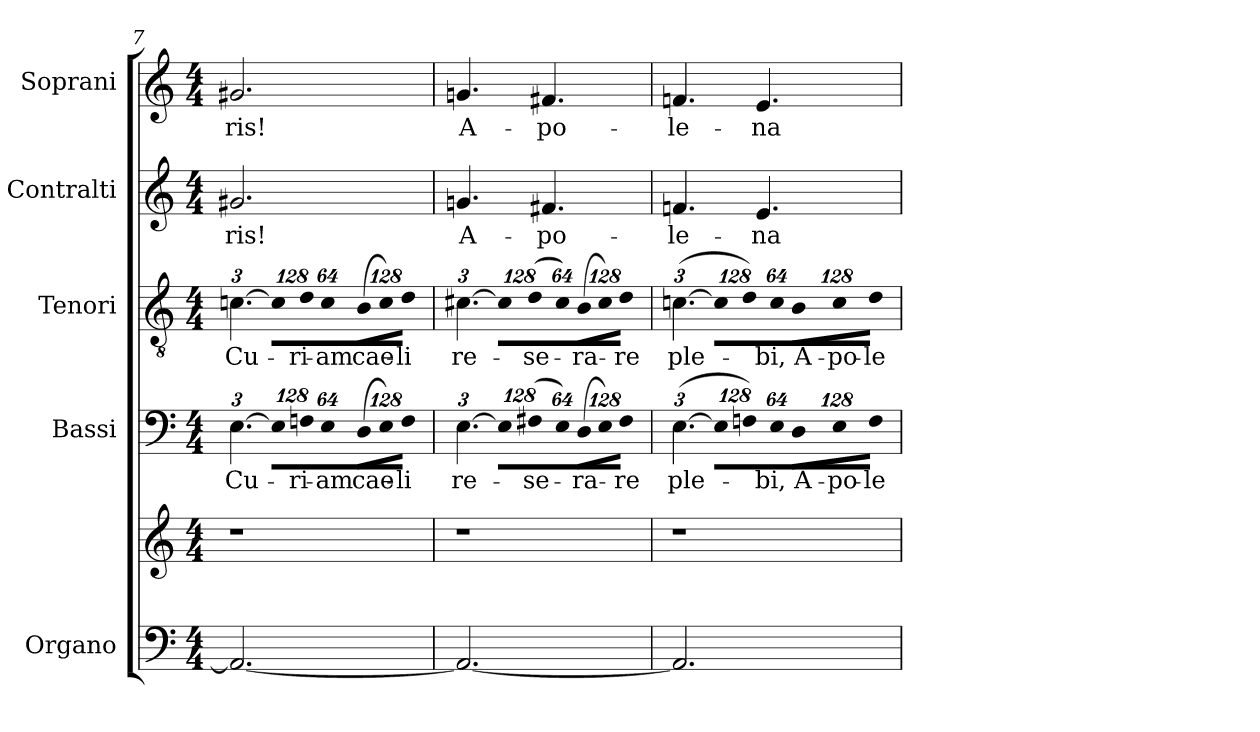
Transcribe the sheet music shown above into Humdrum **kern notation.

**kern	**kern	**kern	**text	**kern	**text	**kern	**text	**kern	**text
*part5	*part5	*part4	*part4	*part3	*part3	*part2	*part2	*part1	*part1
*staff6	*staff5	*staff4	*staff4	*staff3	*staff3	*staff2	*staff2	*staff1	*staff1
*I"Organo	*	*I"Bassi	*	*I"Tenori	*	*I"Contralti	*	*I"Soprani	*
*I'Org.	*	*I'B.	*	*I'T.	*	*I'C.	*	*I'S.	*
*clefF4	*clefG2	*clefF4	*	*clefGv2	*	*clefG2	*	*clefG2	*
*	*	*	*	*ITrd7c12	*	*	*	*	*
*k[]	*k[]	*k[]	*	*k[]	*	*k[]	*	*k[]	*
*C:	*C:	*C:	*	*C:	*	*C:	*	*C:	*
*M4/4	*M4/4	*M4/4	*	*M4/4	*	*M4/4	*	*M4/4	*
=7	=7	=7	=7	=7	=7	=7	=7	=7	=7
!	!LO:N:vis=1	!	!	!	!	!	!	!	!
*	*	*Xbrackettup	*	*	*	*	*	*	*
!	!	!	!LO:LY:b:color=#000000	!	!	!	!	!	!
*	*	*	*	*Xbrackettup	*	*	*	*	*
!	!	!	!	!	!LO:LY:b:color=#000000	!	!	!	!
!	!	!	!	!	!	!	!LO:LY:b:color=#000000	!	!
!	!	!	!	!	!	!	!	!	!LO:LY:b:color=#000000
2.AAi/_	2.r	[6.Ei\	Cu-	[6.Cni\	Cu-	2.g#Xi/	-ris!	2.g#Xi/	-ris!
!	!	!LO:N:vis=8	!	!LO:N:vis=8	!	!	!	!	!
.	.	1024%85Ei\L]	.	1024%85Ci\L]	.	.	.	.	.
!	!	!LO:N:vis=8	!	!	!	!	!	!	!
!	!	!	!LO:LY:b:color=#000000	!LO:N:vis=8	!	!	!	!	!
!	!	!	!	!	!LO:LY:b:color=#000000	!	!	!	!
.	.	1024%85Fni\	-ri-	1024%85Di\	-ri-	.	.	.	.
!	!	!LO:N:vis=8	!	!	!	!	!	!	!
!	!	!	!LO:LY:b:color=#000000	!LO:N:vis=8	!	!	!	!	!
!	!	!	!	!	!LO:LY:b:color=#000000	!	!	!	!
.	.	512%43Ei\J	-am	512%43Ci\J	-am	.	.	.	.
!	!	!LO:N:vis=8	!	!	!	!	!	!	!
!	!	!	!LO:LY:b:color=#000000	!LO:N:vis=8	!	!	!	!	!
!	!	!	!	!	!LO:LY:b:color=#000000	!	!	!	!
.	.	(1024%85Di\L	cae-	(1024%85BBi\L	cae-	.	.	.	.
!	!	!LO:N:vis=8	!	!LO:N:vis=8	!	!	!	!	!
.	.	1024%85Ei\)	.	1024%85Ci\)	.	.	.	.	.
!	!	!LO:N:vis=8	!	!	!	!	!	!	!
!	!	!	!LO:LY:b:color=#000000	!LO:N:vis=8	!	!	!	!	!
!	!	!	!	!	!LO:LY:b:color=#000000	!	!	!	!
.	.	512%43Fi\J	-li	512%43Di\J	-li	.	.	.	.
=8	=8	=8	=8	=8	=8	=8	=8	=8	=8
!	!LO:N:vis=1	!	!	!	!	!	!	!	!
!	!	!	!LO:LY:b:color=#000000	!	!	!	!	!	!
!	!	!	!	!	!LO:LY:b:color=#000000	!	!	!	!
!	!	!	!	!	!	!	!LO:LY:b:color=#000000	!	!
!	!	!	!	!	!	!	!	!	!LO:LY:b:color=#000000
2.AAi/_	2.r	[6.Ei\	re-	[6.C#Xi\	re-	4.gni/	A-	4.gni/	A-
!	!	!LO:N:vis=8	!	!LO:N:vis=8	!	!	!	!	!
.	.	1024%85Ei\L]	.	1024%85C#i\L]	.	.	.	.	.
!	!	!LO:N:vis=8	!	!	!	!	!	!	!
!	!	!	!LO:LY:b:color=#000000	!LO:N:vis=8	!	!	!	!	!
!	!	!	!	!	!LO:LY:b:color=#000000	!	!	!	!
.	.	(1024%85F#Xi\	-se-	(1024%85Di\	-se-	.	.	.	.
!	!	!	!	!	!	!	!LO:LY:b:color=#000000	!	!
!	!	!	!	!	!	!	!	!	!LO:LY:b:color=#000000
.	.	.	.	.	.	4.f#Xi/	-po-	4.f#Xi/	-po-
!	!	!LO:N:vis=8	!	!LO:N:vis=8	!	!	!	!	!
.	.	512%43Ei\J)	.	512%43C#i\J)	.	.	.	.	.
!	!	!LO:N:vis=8	!	!	!	!	!	!	!
!	!	!	!LO:LY:b:color=#000000	!LO:N:vis=8	!	!	!	!	!
!	!	!	!	!	!LO:LY:b:color=#000000	!	!	!	!
.	.	(1024%85Di\L	-ra-	(1024%85BBi\L	-ra-	.	.	.	.
!	!	!LO:N:vis=8	!	!LO:N:vis=8	!	!	!	!	!
.	.	1024%85Ei\)	.	1024%85C#i\)	.	.	.	.	.
!	!	!LO:N:vis=8	!	!	!	!	!	!	!
!	!	!	!LO:LY:b:color=#000000	!LO:N:vis=8	!	!	!	!	!
!	!	!	!	!	!LO:LY:b:color=#000000	!	!	!	!
.	.	512%43F#i\J	-re	512%43Di\J	-re	.	.	.	.
=9	=9	=9	=9	=9	=9	=9	=9	=9	=9
!	!LO:N:vis=1	!	!	!	!	!	!	!	!
!	!	!	!LO:LY:b:color=#000000	!	!	!	!	!	!
!	!	!	!	!	!LO:LY:b:color=#000000	!	!	!	!
!	!	!	!	!	!	!	!LO:LY:b:color=#000000	!	!
!	!	!	!	!	!	!	!	!	!LO:LY:b:color=#000000
2.AAi/]	2.r	([6.Ei\	ple-	([6.Cni\	ple-	4.fni/	-le-	4.fni/	-le-
!	!	!LO:N:vis=8	!	!LO:N:vis=8	!	!	!	!	!
.	.	1024%85Ei\L]	.	1024%85Ci\L]	.	.	.	.	.
!	!	!LO:N:vis=8	!	!LO:N:vis=8	!	!	!	!	!
.	.	1024%85Fni\)	.	1024%85Di\)	.	.	.	.	.
!	!	!	!	!	!	!	!LO:LY:b:color=#000000	!	!
!	!	!	!	!	!	!	!	!	!LO:LY:b:color=#000000
.	.	.	.	.	.	4.ei/	-na-	4.ei/	-na-
!	!	!LO:N:vis=8	!	!	!	!	!	!	!
!	!	!	!LO:LY:b:color=#000000	!LO:N:vis=8	!	!	!	!	!
!	!	!	!	!	!LO:LY:b:color=#000000	!	!	!	!
.	.	512%43Ei\J	-bi,	512%43Ci\J	-bi,	.	.	.	.
!	!	!LO:N:vis=8	!	!	!	!	!	!	!
!	!	!	!LO:LY:b:color=#000000	!LO:N:vis=8	!	!	!	!	!
!	!	!	!	!	!LO:LY:b:color=#000000	!	!	!	!
.	.	1024%85Di\L	A-	1024%85BBi\L	A-	.	.	.	.
!	!	!LO:N:vis=8	!	!	!	!	!	!	!
!	!	!	!LO:LY:b:color=#000000	!LO:N:vis=8	!	!	!	!	!
!	!	!	!	!	!LO:LY:b:color=#000000	!	!	!	!
.	.	1024%85Ei\	-po-	1024%85Ci\	-po-	.	.	.	.
!	!	!LO:N:vis=8	!	!	!	!	!	!	!
!	!	!	!LO:LY:b:color=#000000	!LO:N:vis=8	!	!	!	!	!
!	!	!	!	!	!LO:LY:b:color=#000000	!	!	!	!
.	.	512%43Fi\J	-le-	512%43Di\J	-le-	.	.	.	.
=	=	=	=	=	=	=	=	=	=
*-	*-	*-	*-	*-	*-	*-	*-	*-	*-
